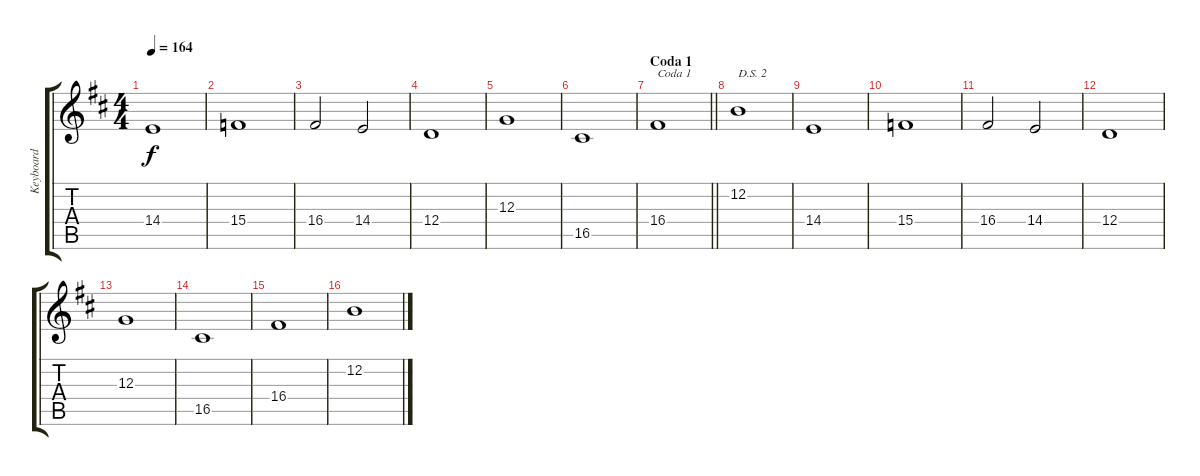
\track ("Keyboard" "Keyboard") {instrument acousticgrandpiano}
\staff {score tabs}
\tuning (E4 B3 G3 D3 A2 E2) {hide}
\ts (4 4)
\tempo 164
\clef g2
\ks d
14.4.1{dy f} |
15.4.1 |
16.4.2 14.4.2 |
12.4.1 |
12.3.1 |
16.5.1 |
\section ("" "Coda 1")
\barLineRight lightlight
16.4.1{txt "Coda 1"} |
12.2.1{txt "D.S. 2"} |
14.4.1 |
15.4.1 |
16.4.2 14.4.2 |
12.4.1 |
12.3.1 |
16.5.1 |
16.4.1 |
12.2.1
